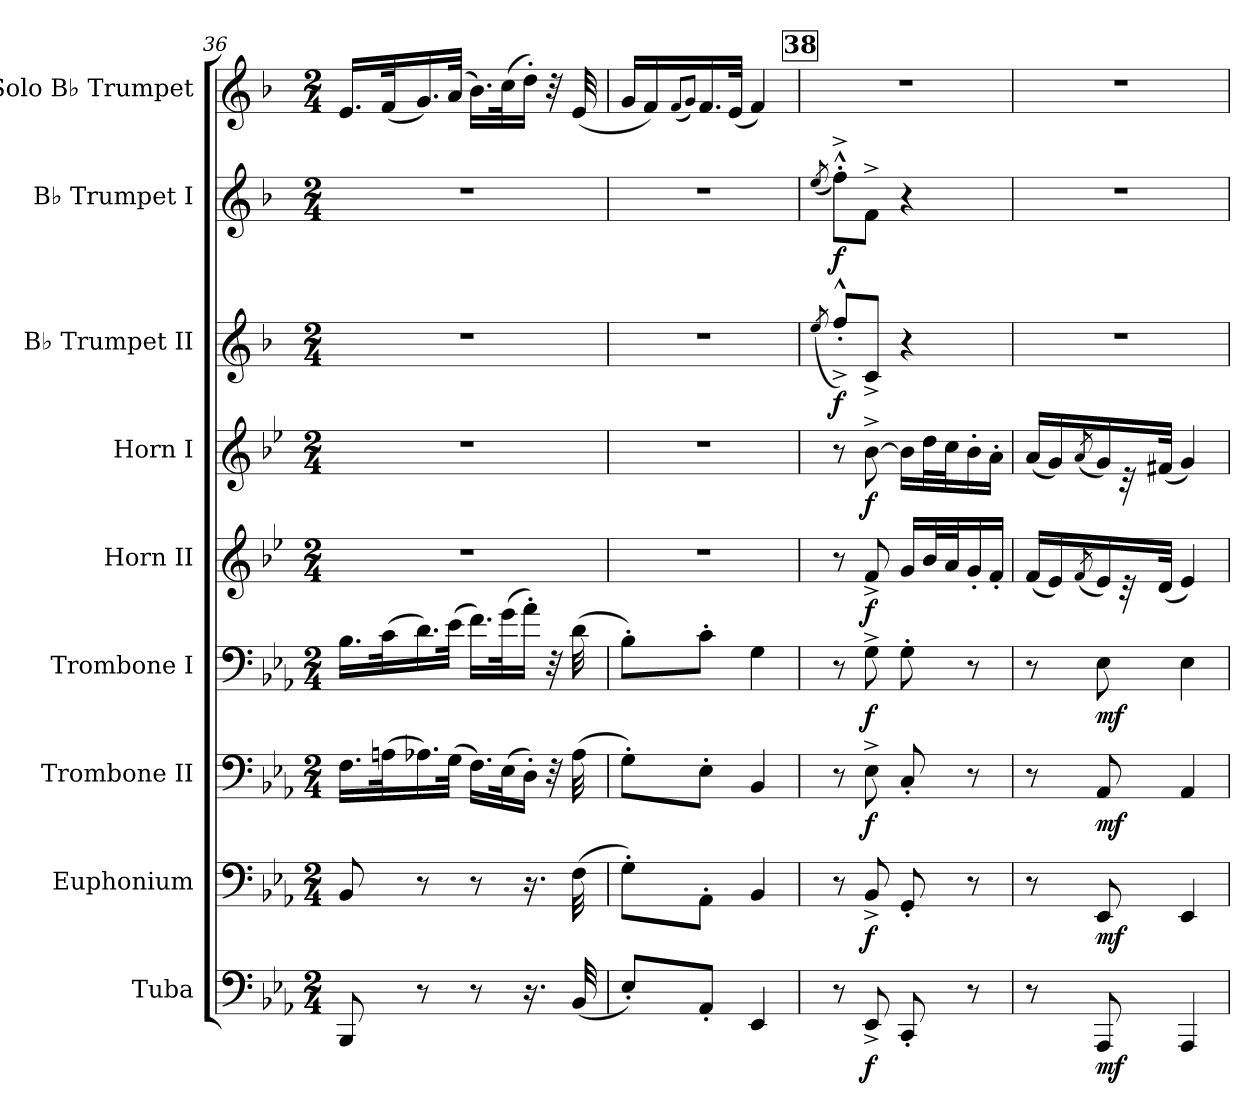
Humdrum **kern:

**kern	**dynam	**kern	**dynam	**kern	**dynam	**kern	**dynam	**kern	**dynam	**kern	**dynam	**kern	**dynam	**kern	**dynam	**kern
*part9	*part9	*part8	*part8	*part7	*part7	*part6	*part6	*part5	*part5	*part4	*part4	*part3	*part3	*part2	*part2	*part1
*staff9	*staff9	*staff8	*staff8	*staff7	*staff7	*staff6	*staff6	*staff5	*staff5	*staff4	*staff4	*staff3	*staff3	*staff2	*staff2	*staff1
*I"Tuba	*	*I"Euphonium	*	*I"Trombone II	*	*I"Trombone I	*	*I"Horn II	*	*I"Horn I	*	*I"B♭ Trumpet II	*	*I"B♭ Trumpet I	*	*I"Solo B♭ Trumpet
*I'Tba.	*	*I'Euph.	*	*I'Tbn. II	*	*I'Tbn. I	*	*I'Hn. II	*	*I'Hn. I	*	*I'Tpt. II	*	*I'Tpt. I	*	*I'Solo
!!LO:PB:g=z
*clefF4	*	*clefF4	*	*clefF4	*	*clefF4	*	*clefG2	*	*clefG2	*	*clefG2	*	*clefG2	*	*clefG2
*	*	*	*	*	*	*	*	*ITrd4c7	*	*ITrd4c7	*	*ITrd1c2	*	*ITrd1c2	*	*ITrd1c2
*k[b-e-a-]	*	*k[b-e-a-]	*	*k[b-e-a-]	*	*k[b-e-a-]	*	*k[b-e-a-]	*	*k[b-e-a-]	*	*k[b-e-a-]	*	*k[b-e-a-]	*	*k[b-e-a-]
*M2/4	*	*M2/4	*	*M2/4	*	*M2/4	*	*M2/4	*	*M2/4	*	*M2/4	*	*M2/4	*	*M2/4
=36	=36	=36	=36	=36	=36	=36	=36	=36	=36	=36	=36	=36	=36	=36	=36	=36
8BBB-/	.	8BB-/	.	16.F\LL	.	16.B-\LL	.	2r	.	2r	.	2r	.	2r	.	16.d/LL
.	.	.	.	(>32An\K	.	(>32c\K	.	.	.	.	.	.	.	.	.	(<32e-/K
8r	.	8r	.	16.A-X\)	.	16.d\)	.	.	.	.	.	.	.	.	.	16.f/)
.	.	.	.	(>32G\JJk	.	(>32e-\JJk	.	.	.	.	.	.	.	.	.	(>32g/JJk
8r	.	8r	.	16.F\LL)	.	16.f\LL)	.	.	.	.	.	.	.	.	.	16.a-\LL)
.	.	.	.	(>32E-\K	.	(>32g\K	.	.	.	.	.	.	.	.	.	(>32b-\K
16.r	.	16.r	.	16D'\JJ)	.	16a-'\JJ)	.	.	.	.	.	.	.	.	.	16cc'\JJ)
.	.	.	.	32r	.	32r	.	.	.	.	.	.	.	.	.	32r
(<32BB-/	.	(>32F\	.	(>32A-\	.	(>32d\	.	.	.	.	.	.	.	.	.	(<32d/
=37	=37	=37	=37	=37	=37	=37	=37	=37	=37	=37	=37	=37	=37	=37	=37	=37
8E-'/L)	.	8G'\L)	.	8G'\L)	.	8B-'\L)	.	2r	.	2r	.	2r	.	2r	.	16f/LL
.	.	.	.	.	.	.	.	.	.	.	.	.	.	.	.	16e-/)
.	.	.	.	.	.	.	.	.	.	.	.	.	.	.	.	(<8qe-/L
.	.	.	.	.	.	.	.	.	.	.	.	.	.	.	.	8qf/J)
8AA-'/J	.	8AA-'\J	.	8E-'\J	.	8c'\J	.	.	.	.	.	.	.	.	.	16.e-/
.	.	.	.	.	.	.	.	.	.	.	.	.	.	.	.	(<32d/JJk
4EE-/	.	4BB-/	.	4BB-/	.	4G\	.	.	.	.	.	.	.	.	.	4e-/)
!!LO:REH:place=s1:a:B:fs=14:t=38
=38	=38	=38	=38	=38	=38	=38	=38	=38	=38	=38	=38	=38	=38	=38	=38	=38
.	.	.	.	.	.	.	.	.	.	.	.	(<8qdd/	.	(<8qdd/	.	.
!	!	!	!	!	!	!	!	!	!	!	!	!	!LO:DY:b	!	!LO:DY:b	!
8r	.	8r	.	8r	.	8r	.	8r	.	8r	.	8ee-'^^^/L)	f	8ee-'^^^\L)	f	2r
!	!LO:DY:b	!	!LO:DY:b	!	!LO:DY:b	!	!LO:DY:b	!	!LO:DY:b	!	!LO:DY:b	!	!	!	!	!
8EE-^/	f	8BB-^/	f	8E-^\	f	8G^\	f	8B-^/	f	[8e-^\	f	8B-^/J	.	8e-^\J	.	.
8CC'/	.	8GG'/	.	8C'/	.	8G'\	.	16c/LL	.	16e-\LL]	.	4r	.	4r	.	.
.	.	.	.	.	.	.	.	32e-/L	.	32g\L	.	.	.	.	.	.
.	.	.	.	.	.	.	.	32d/J	.	32f\J	.	.	.	.	.	.
8r	.	8r	.	8r	.	8r	.	16c'/	.	16e-'\	.	.	.	.	.	.
.	.	.	.	.	.	.	.	16B-'/JJ	.	16d'\JJ	.	.	.	.	.	.
=39	=39	=39	=39	=39	=39	=39	=39	=39	=39	=39	=39	=39	=39	=39	=39	=39
8r	.	8r	.	8r	.	8r	.	(<16B-/LL	.	(<16d/LL	.	2r	.	2r	.	2r
.	.	.	.	.	.	.	.	16A-/)	.	16c/)	.	.	.	.	.	.
.	.	.	.	.	.	.	.	(<8qB-/	.	(<8qd/	.	.	.	.	.	.
!	!LO:DY:b	!	!LO:DY:b	!	!LO:DY:b	!	!LO:DY:b	!	!	!	!	!	!	!	!	!
8AAA-/	mf	8EE-/	mf	8AA-/	mf	8E-\	mf	16A-/)	.	16c/)	.	.	.	.	.	.
.	.	.	.	.	.	.	.	32rc	.	32rc	.	.	.	.	.	.
.	.	.	.	.	.	.	.	(<32G/JJk	.	(<32Bn/JJk	.	.	.	.	.	.
4AAA-/	.	4EE-/	.	4AA-/	.	4E-\	.	4A-/)	.	4c/)	.	.	.	.	.	.
=	=	=	=	=	=	=	=	=	=	=	=	=	=	=	=	=
*-	*-	*-	*-	*-	*-	*-	*-	*-	*-	*-	*-	*-	*-	*-	*-	*-
